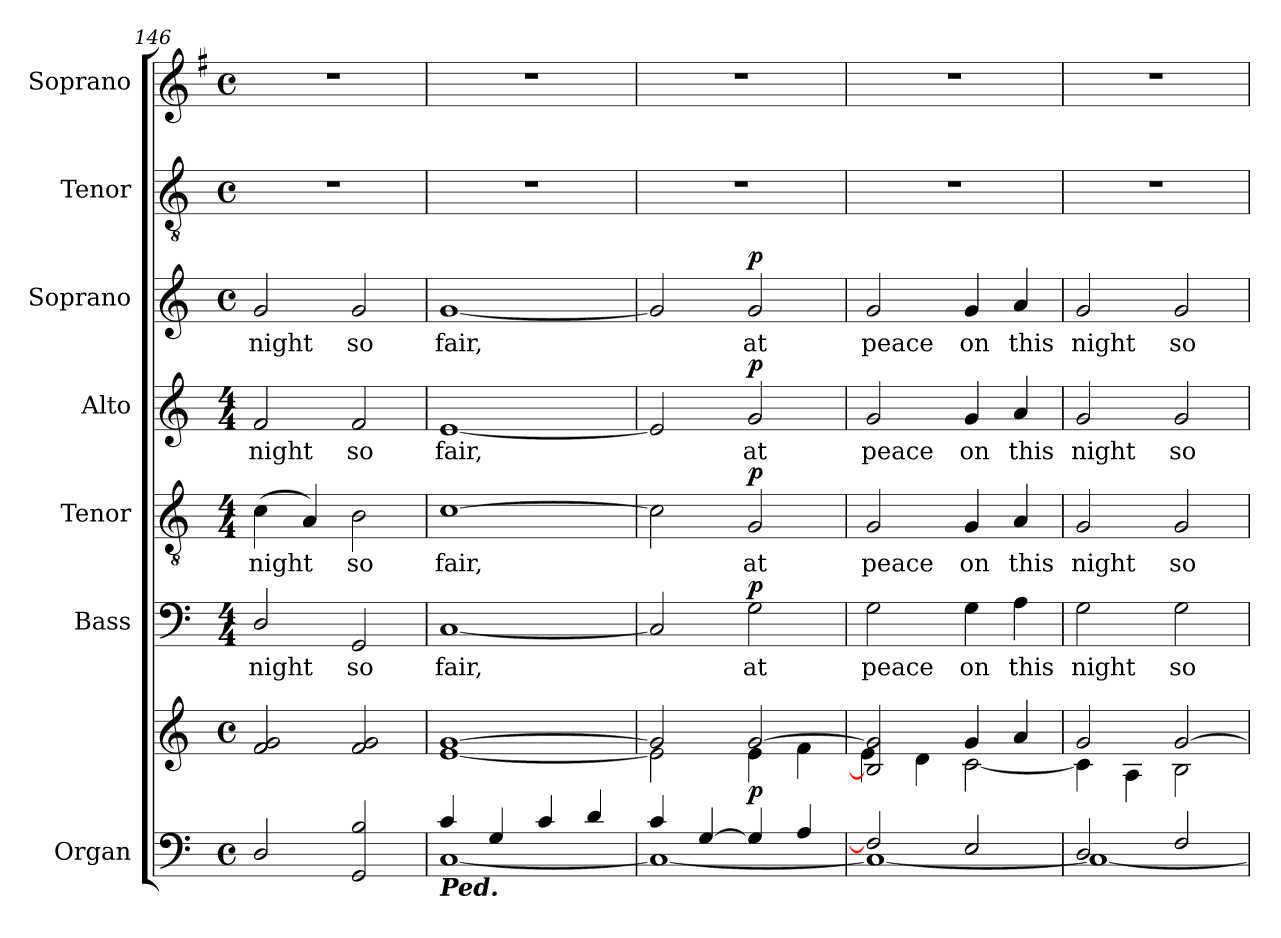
**kern	**kern	**dynam	**kern	**text	**dynam	**kern	**text	**dynam	**kern	**text	**dynam	**kern	**text	**dynam	**kern	**kern
*part7	*part7	*part7	*part6	*part6	*part6	*part5	*part5	*part5	*part4	*part4	*part4	*part3	*part3	*part3	*part2	*part1
*staff8	*staff7	*staff7/8	*staff6	*staff6	*staff6	*staff5	*staff5	*staff5	*staff4	*staff4	*staff4	*staff3	*staff3	*staff3	*staff2	*staff1
*I"Organ	*	*	*I"Bass	*	*	*I"Tenor	*	*	*I"Alto	*	*	*I"Soprano	*	*	*I"Tenor	*I"Soprano
*	*	*	*I'B	*	*	*I'T	*	*	*I'A	*	*	*I'S	*	*	*I'T	*I'S
*clefF4	*clefG2	*	*clefF4	*	*	*clefGv2	*	*	*clefG2	*	*	*clefG2	*	*	*clefGv2	*clefG2
*k[]	*k[]	*	*k[]	*	*	*k[]	*	*	*k[]	*	*	*k[]	*	*	*k[]	*k[f#]
*C:	*C:	*	*C:	*	*	*C:	*	*	*C:	*	*	*C:	*	*	*C:	*G:
*M4/4	*M4/4	*	*M4/4	*	*	*M4/4	*	*	*M4/4	*	*	*M4/4	*	*	*M4/4	*M4/4
*met(c)	*met(c)	*	*	*	*	*	*	*	*	*	*	*met(c)	*	*	*met(c)	*met(c)
=146	=146	=146	=146	=146	=146	=146	=146	=146	=146	=146	=146	=146	=146	=146	=146	=146
*^	*^	*	*	*	*	*	*	*	*	*	*	*	*	*	*	*
!	!	!	!	!	!	!LO:LY:b	!	!	!LO:LY:b	!	!	!LO:LY:b	!	!	!LO:LY:b	!	!	!
2D/	1ryy	2f 2g	2ryy	.	2D/	night	.	(<4c	night	.	2f	night	.	2g	night	.	1r	1r
.	.	.	.	.	.	.	.	4A)	.	.	.	.	.	.	.	.	.	.
!	!	!	!	!	!	!LO:LY:b	!	!	!LO:LY:b	!	!	!LO:LY:b	!	!	!LO:LY:b	!	!	!
2GG/ 2B/	.	2f 2g	2ryy	.	2GG	so	.	2B	so	.	2f	so	.	2g	so	.	.	.
=147	=147	=147	=147	=147	=147	=147	=147	=147	=147	=147	=147	=147	=147	=147	=147	=147	=147	=147
!LO:TX:b:Bi:t=Ped.	!	!	!	!	!	!	!	!	!	!	!	!	!	!	!	!	!	!
!	!	!	!	!	!	!LO:LY:b	!	!	!LO:LY:b	!	!	!LO:LY:b	!	!	!LO:LY:b	!	!	!
4c/	[1C\	[1g	[1e\	.	[1C	fair,	.	[1c	fair,	.	[1e	fair,	.	[1g	fair,	.	1r	1r
4G/	.	.	.	.	.	.	.	.	.	.	.	.	.	.	.	.	.	.
4c/	.	.	.	.	.	.	.	.	.	.	.	.	.	.	.	.	.	.
4d/	.	.	.	.	.	.	.	.	.	.	.	.	.	.	.	.	.	.
=148	=148	=148	=148	=148	=148	=148	=148	=148	=148	=148	=148	=148	=148	=148	=148	=148	=148	=148
4c/	1C\_	2g]	2e\]	.	2C]	.	.	2c]	.	.	2e]	.	.	2g]	.	.	1r	1r
[4G/	.	.	.	.	.	.	.	.	.	.	.	.	.	.	.	.	.	.
!	!	!	!	!LO:DY:b	!	!LO:LY:b	!LO:DY:b	!	!LO:LY:b	!LO:DY:b	!	!LO:LY:b	!LO:DY:b	!	!LO:LY:b	!LO:DY:b	!	!
4G/]	.	[2g	4e\	p	2G	at	p	2G	at	p	2g	at	p	2g	at	p	.	.
4A/	.	.	4f\	.	.	.	.	.	.	.	.	.	.	.	.	.	.	.
=149	=149	=149	=149	=149	=149	=149	=149	=149	=149	=149	=149	=149	=149	=149	=149	=149	=149	=149
!	!	!	!	!	!	!LO:LY:b	!	!	!LO:LY:b	!	!	!LO:LY:b	!	!	!LO:LY:b	!	!	!
2F/]	1C\_	2B] 2g]	4e\	.	2G	peace	.	2G	peace	.	2g	peace	.	2g	peace	.	1r	1r
.	.	.	4d\	.	.	.	.	.	.	.	.	.	.	.	.	.	.	.
!	!	!	!	!	!	!LO:LY:b	!	!	!LO:LY:b	!	!	!LO:LY:b	!	!	!LO:LY:b	!	!	!
2E/	.	4g	[2c\	.	4G	on	.	4G	on	.	4g	on	.	4g	on	.	.	.
!	!	!	!	!	!	!LO:LY:b	!	!	!LO:LY:b	!	!	!LO:LY:b	!	!	!LO:LY:b	!	!	!
.	.	4a	.	.	4A	this	.	4A	this	.	4a	this	.	4a	this	.	.	.
=150	=150	=150	=150	=150	=150	=150	=150	=150	=150	=150	=150	=150	=150	=150	=150	=150	=150	=150
!	!	!	!	!	!	!LO:LY:b	!	!	!LO:LY:b	!	!	!LO:LY:b	!	!	!LO:LY:b	!	!	!
2D/	1C\_	2g	4c\]	.	2G	night	.	2G	night	.	2g	night	.	2g	night	.	1r	1r
.	.	.	4A\	.	.	.	.	.	.	.	.	.	.	.	.	.	.	.
!	!	!	!	!	!	!LO:LY:b	!	!	!LO:LY:b	!	!	!LO:LY:b	!	!	!LO:LY:b	!	!	!
2F/	.	[2g	2B\	.	2G	so	.	2G	so	.	2g	so	.	2g	so	.	.	.
*v	*v	*	*	*	*	*	*	*	*	*	*	*	*	*	*	*	*	*
*	*v	*v	*	*	*	*	*	*	*	*	*	*	*	*	*	*	*
=	=	=	=	=	=	=	=	=	=	=	=	=	=	=	=	=
*-	*-	*-	*-	*-	*-	*-	*-	*-	*-	*-	*-	*-	*-	*-	*-	*-
